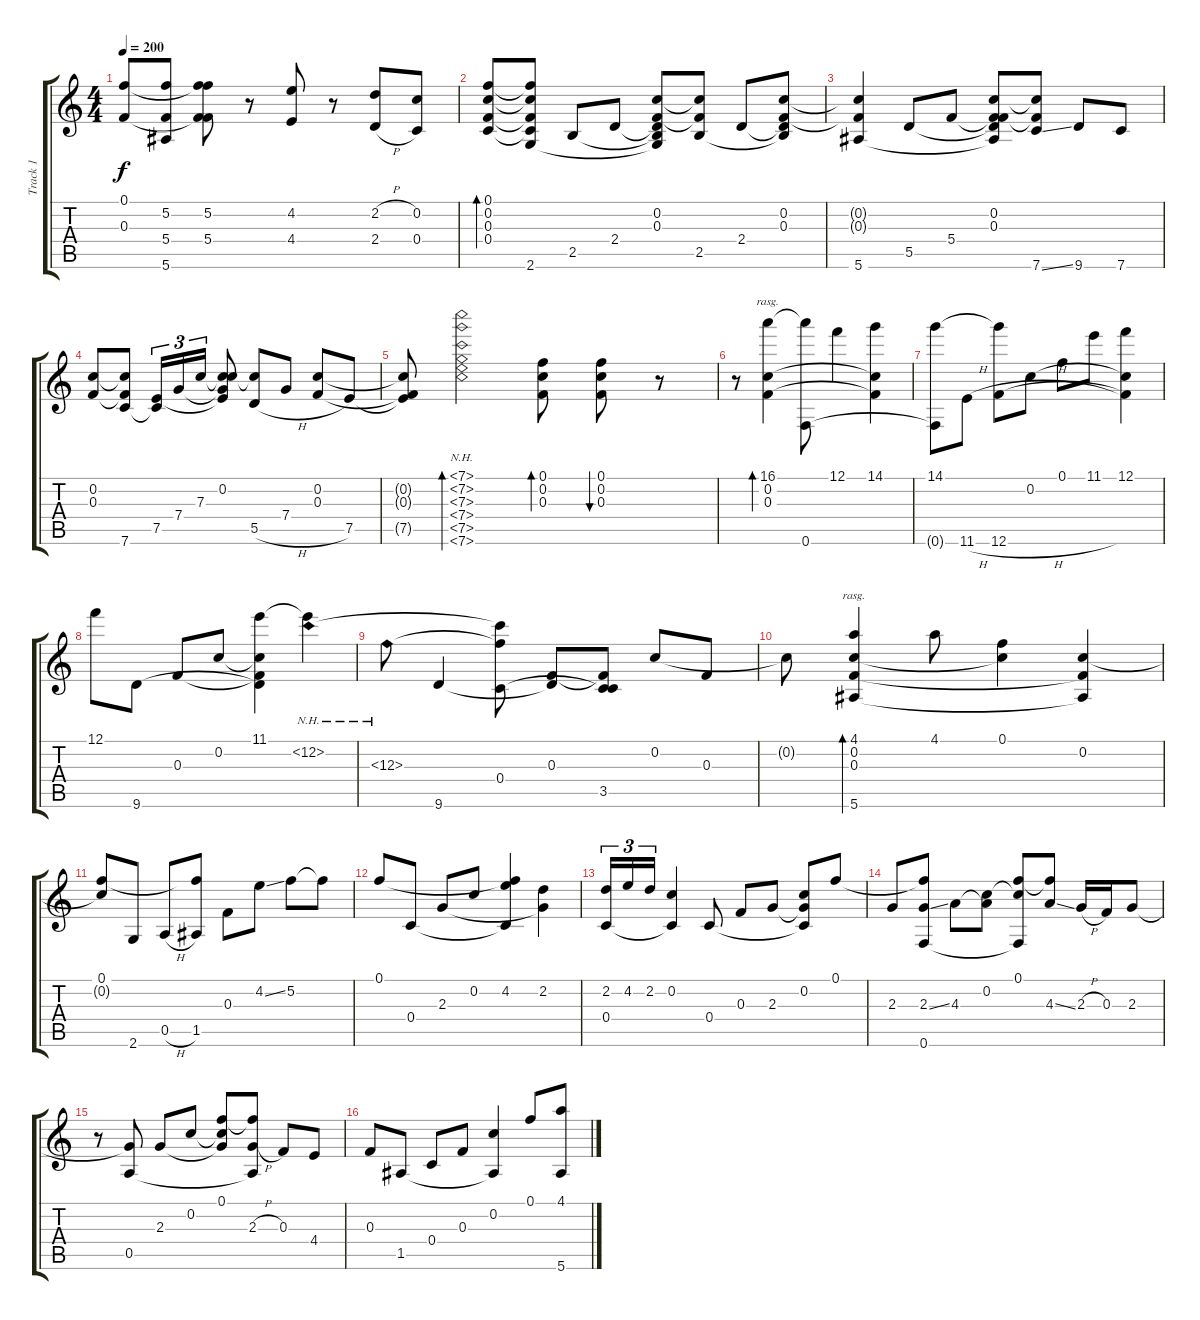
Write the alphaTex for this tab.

\track ("Track 1" "Track 1") {instrument acousticguitarsteel}
\staff {score tabs}
\tuning (F4 C4 F3 C3 A2 F2) {hide}
\ts (4 4)
\tempo 200
\clef g2
\ks c
(0.1 0.3).8{dy f} (5.2{t} 5.4{t} 5.6).8 (0.1{t} 5.2 0.3{t} 5.4).8 r.8 (4.2 4.4).8 r.8 (2.2{h} 2.4{h}).8 (0.2 0.4).8 |
(0.1 0.2 0.3 0.4).8{bd 60} (0.1{t} 0.2{t} 0.3{t} 0.4{t} 2.6).8 2.5.8 2.4.8 (0.2 0.3 2.4{t} 2.5{t} 2.6{t}).8 (0.2{t} 0.3{t} 2.5).8 2.4.8 (0.2 0.3 2.4{t} 2.5{t}).8 |
(0.2{t} 0.3{t} 5.6).4 5.5.8 5.4.8 (0.2 0.3 5.4{t} 5.5{t} 5.6{t}).8 (0.2{t} 0.3{t} 7.6{ss}).8 9.6.8 7.6.8 |
(0.2 0.3).8 (0.2{t} 0.3{t} 7.6).8 (7.5 7.6{t}).16{tu (3 2)} 7.4.16{tu (3 2)} 7.3.16{tu (3 2)} (0.2 7.3{t} 7.4{t} 7.5{t}).8 (0.2{t} 5.5{h}).8 7.4.8 (0.2 0.3).8 7.5.8 |
(0.2{t} 0.3{t} 7.5{t}).8 (7.1{nh} 7.2{nh} 7.3{nh} 7.4{nh} 7.5{nh} 7.6{nh}).2{bd 240} (0.1 0.2 0.3).8{bd 120} (0.1 0.2 0.3).8{bu 120} r.8 |
r.8 (16.1 0.2 0.3).4{bd 480 rasg ii} (16.1{t} 0.6).8 12.1.4 (14.1 0.2{t} 0.3{t}).4 |
(14.1 0.6{t}).8 11.6{h}.8 (14.1{t} 12.6{h}).8 0.2.8 0.1.8 11.1.8 (12.1 0.2{t} 12.6{t}).4 |
12.1.8 9.6.8 0.3.8 0.2.8 (11.1 0.2{t} 0.3{t} 9.6{t}).4 (11.1{t} 12.2{nh}).4 |
12.3{nh}.8 9.6.4 (12.2{t} 12.3{t} 0.4).8 (0.3 9.6{t}).8 (0.3{t} 0.4{t} 3.5).8 0.2.8 0.3.8 |
0.2{t}.8 (4.1 0.2 0.3 5.6).4{bd 120 rasg ii} 4.1.8 (0.1 0.2{t}).4 (0.2 0.3{t} 5.6{t}).4 |
(0.1 0.2{t}).8 2.6.8 0.5{h}.8 (0.1{t} 1.5).8 0.3.8 4.2{ss}.8 5.2.8 5.2{t}.8 |
0.1.8 0.4.8 2.3.8 0.2.8 (0.1{t} 4.2 0.4{t}).4 (2.2 2.3{t}).4 |
(2.2 0.4).16{tu (3 2)} 4.2.16{tu (3 2)} 2.2.16{tu (3 2)} (0.2 0.4{t}).4 0.4.8 0.3.8 2.3.8 (0.2 2.3{t} 0.4{t}).8 0.1.8 |
2.3.8 (0.1{t} 2.3{ss} 0.6).8 4.3.8 (0.2 4.3{t}).8 (0.1 0.2{t} 0.6{t}).8 (0.1{t} 4.3{ss}).8 2.3{h}.16 0.3.16 2.3.8 |
r.8 (2.3{t} 0.5).8 2.3.8 0.2.8 (0.1 0.2{t} 2.3{t}).8 (0.1{t} 2.3{h} 0.5{t}).8 0.3.8 4.4.8 |
0.3.8 1.5.8 0.4.8 0.3.8 (0.2 1.5{t}).4 0.1.8 (4.1{h} 5.6).8
